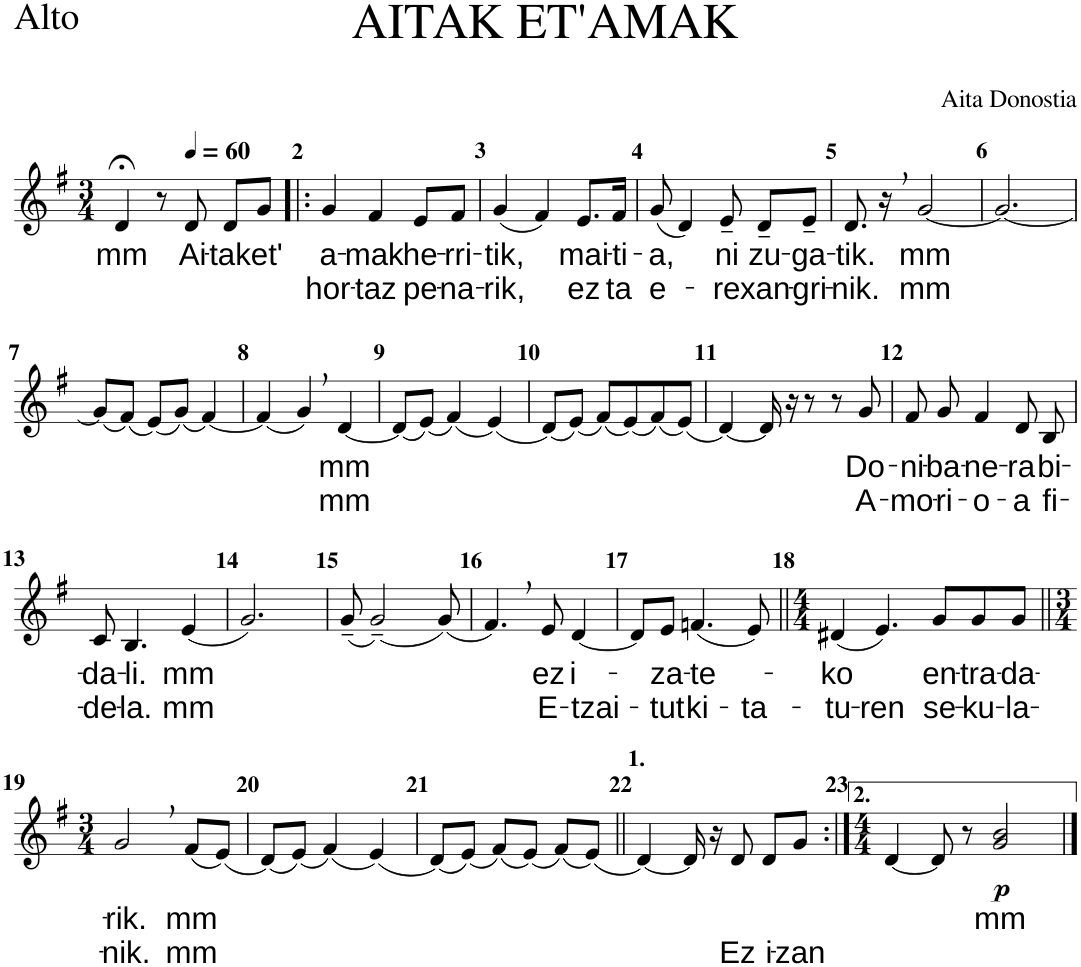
**kern	**text	**text	**dynam
*part1	*part1	*part1	*part1
*staff1	*staff1	*staff1	*staff1
*I"Alto	*	*	*
*I'A.	*	*	*
*clefG2	*	*	*
*k[f#]	*	*	*
*M3/4	*	*	*
=1	=1	=1	=1
!	!LO:LY:b	!	!
4d;</	mm	.	.
8r	.	.	.
*MM60	*	*	*
!	!LO:LY:b	!	!
8d/	Ai-	.	.
!	!LO:LY:b	!	!
8d/L	-tak	.	.
!	!LO:LY:b	!	!
8g/J	et'	.	.
=2!|:	=2!|:	=2!|:	=2!|:
!	!LO:LY:b	!LO:LY:b	!
4g/	-a-	hor-	.
!	!LO:LY:b	!LO:LY:b	!
4f#/	-mak	-taz	.
!	!LO:LY:b	!LO:LY:b	!
8e/L	he-	pe-	.
!	!LO:LY:b	!LO:LY:b	!
8f#/J	-rri-	-na-	.
=3	=3	=3	=3
!	!LO:LY:b	!LO:LY:b	!
(4g/	-tik,	-rik,	.
4f#/)	.	.	.
!	!LO:LY:b	!LO:LY:b	!
8.e/L	mai-	ez	.
!	!LO:LY:b	!LO:LY:b	!
16f#/Jk	-ti-	ta	.
=4	=4	=4	=4
!	!LO:LY:b	!LO:LY:b	!
(8g/	-a,	e-	.
4d/)	.	.	.
!	!LO:LY:b	!LO:LY:b	!
8e~/	ni	re	.
!	!LO:LY:b	!LO:LY:b	!
8d~/L	zu-	xan-	.
!	!LO:LY:b	!LO:LY:b	!
8e~/J	-ga-	-gri-	.
=5	=5	=5	=5
!	!LO:LY:b	!LO:LY:b	!
8.d/	-tik.	-nik.	.
16r	.	.	.
!	!LO:LY:b	!LO:LY:b	!
[2g/	mm	mm	.
=6	=6	=6	=6
2.g/_	.	.	.
!!LO:LB:g=z
=7	=7	=7	=7
(8g/L]	.	.	.
(8f#/J)	.	.	.
(8e/L)	.	.	.
(8g/J)	.	.	.
[4f#/)	.	.	.
=8	=8	=8	=8
(4f#/]	.	.	.
4g,/)	.	.	.
!	!LO:LY:b	!LO:LY:b	!
[4d/	mm	mm	.
=9	=9	=9	=9
(8d/L]	.	.	.
(8e/J)	.	.	.
(4f#/)	.	.	.
(4e/)	.	.	.
=10	=10	=10	=10
(8d/L)	.	.	.
(8e/J)	.	.	.
(8f#/L)	.	.	.
(8e/)	.	.	.
(8f#/)	.	.	.
(8e/J)	.	.	.
=11	=11	=11	=11
[4d/)	.	.	.
16d/]	.	.	.
16r	.	.	.
8r	.	.	.
8r	.	.	.
!	!LO:LY:b	!LO:LY:b	!
8g/	Do-	A-	.
=12	=12	=12	=12
!	!LO:LY:b	!LO:LY:b	!
8f#/	-ni-	-mo-	.
!	!LO:LY:b	!LO:LY:b	!
8g/	-ba-	-ri-	.
!	!LO:LY:b	!LO:LY:b	!
4f#/	-ne-	-o-	.
!	!LO:LY:b	!LO:LY:b	!
8d/	-ra	-a	.
!	!LO:LY:b	!LO:LY:b	!
8B/	bi-	fi-	.
!!LO:LB:g=z
=13	=13	=13	=13
!	!LO:LY:b	!LO:LY:b	!
8c/	-da-	-de-	.
!	!LO:LY:b	!LO:LY:b	!
4.B/	li.	la.	.
!	!LO:LY:b	!LO:LY:b	!
(4e/	mm	mm	.
=14	=14	=14	=14
2.g/)	.	.	.
=15	=15	=15	=15
(8g~/	.	.	.
(2g~/)	.	.	.
(8g/)	.	.	.
=16	=16	=16	=16
4.f#,/)	.	.	.
!	!LO:LY:b	!LO:LY:b	!
8e/	ez	E-	.
!	!LO:LY:b	!LO:LY:b	!
[4d/	i-	-tzai-	.
=17	=17	=17	=17
8d/L]	.	.	.
!	!LO:LY:b	!LO:LY:b	!
8e/J	za-	tut	.
!	!LO:LY:b	!LO:LY:b	!
(4.fn/	-te-	ki-	.
!	!	!LO:LY:b	!
8e/)	.	-ta-	.
=18||	=18||	=18||	=18||
*M4/4	*	*	*
!	!LO:LY:b	!LO:LY:b	!
(4d#X/	-ko	-tu-	.
!	!	!LO:LY:b	!
4.e/)	.	-ren	.
!	!LO:LY:b	!LO:LY:b	!
8g/L	en-	se-	.
!	!LO:LY:b	!LO:LY:b	!
8g/	-tra-	-ku-	.
!	!LO:LY:b	!LO:LY:b	!
8g/J	-da-	-la-	.
!!LO:LB:g=z
=19||	=19||	=19||	=19||
*M3/4	*	*	*
!	!LO:LY:b	!LO:LY:b	!
2g,/	-rik.	-nik.	.
!	!LO:LY:b	!LO:LY:b	!
(8f#/L	mm	mm	.
(8e/J)	.	.	.
=20	=20	=20	=20
(8d/L)	.	.	.
(8e/J)	.	.	.
(4f#/)	.	.	.
(4e/)	.	.	.
=21	=21	=21	=21
(8d/L)	.	.	.
(8e/J)	.	.	.
(8f#/L)	.	.	.
(8e/J)	.	.	.
(8f#/L)	.	.	.
(8e/J)	.	.	.
=22||	=22||	=22||	=22||
[4d/)	.	.	.
16d/]	.	.	.
16r	.	.	.
!	!	!LO:LY:b	!
8d/	.	Ez	.
!	!	!LO:LY:b	!
8d/L	.	i-	.
!	!	!LO:LY:b	!
8g/J	.	-zan	.
=23:|!	=23:|!	=23:|!	=23:|!
*M4/4	*	*	*
[4d/	.	.	.
8d/]	.	.	.
8r	.	.	.
!	!LO:LY:b	!	!LO:DY:b
2g/ 2b/	mm	.	p
==	==	==	==
*-	*-	*-	*-
